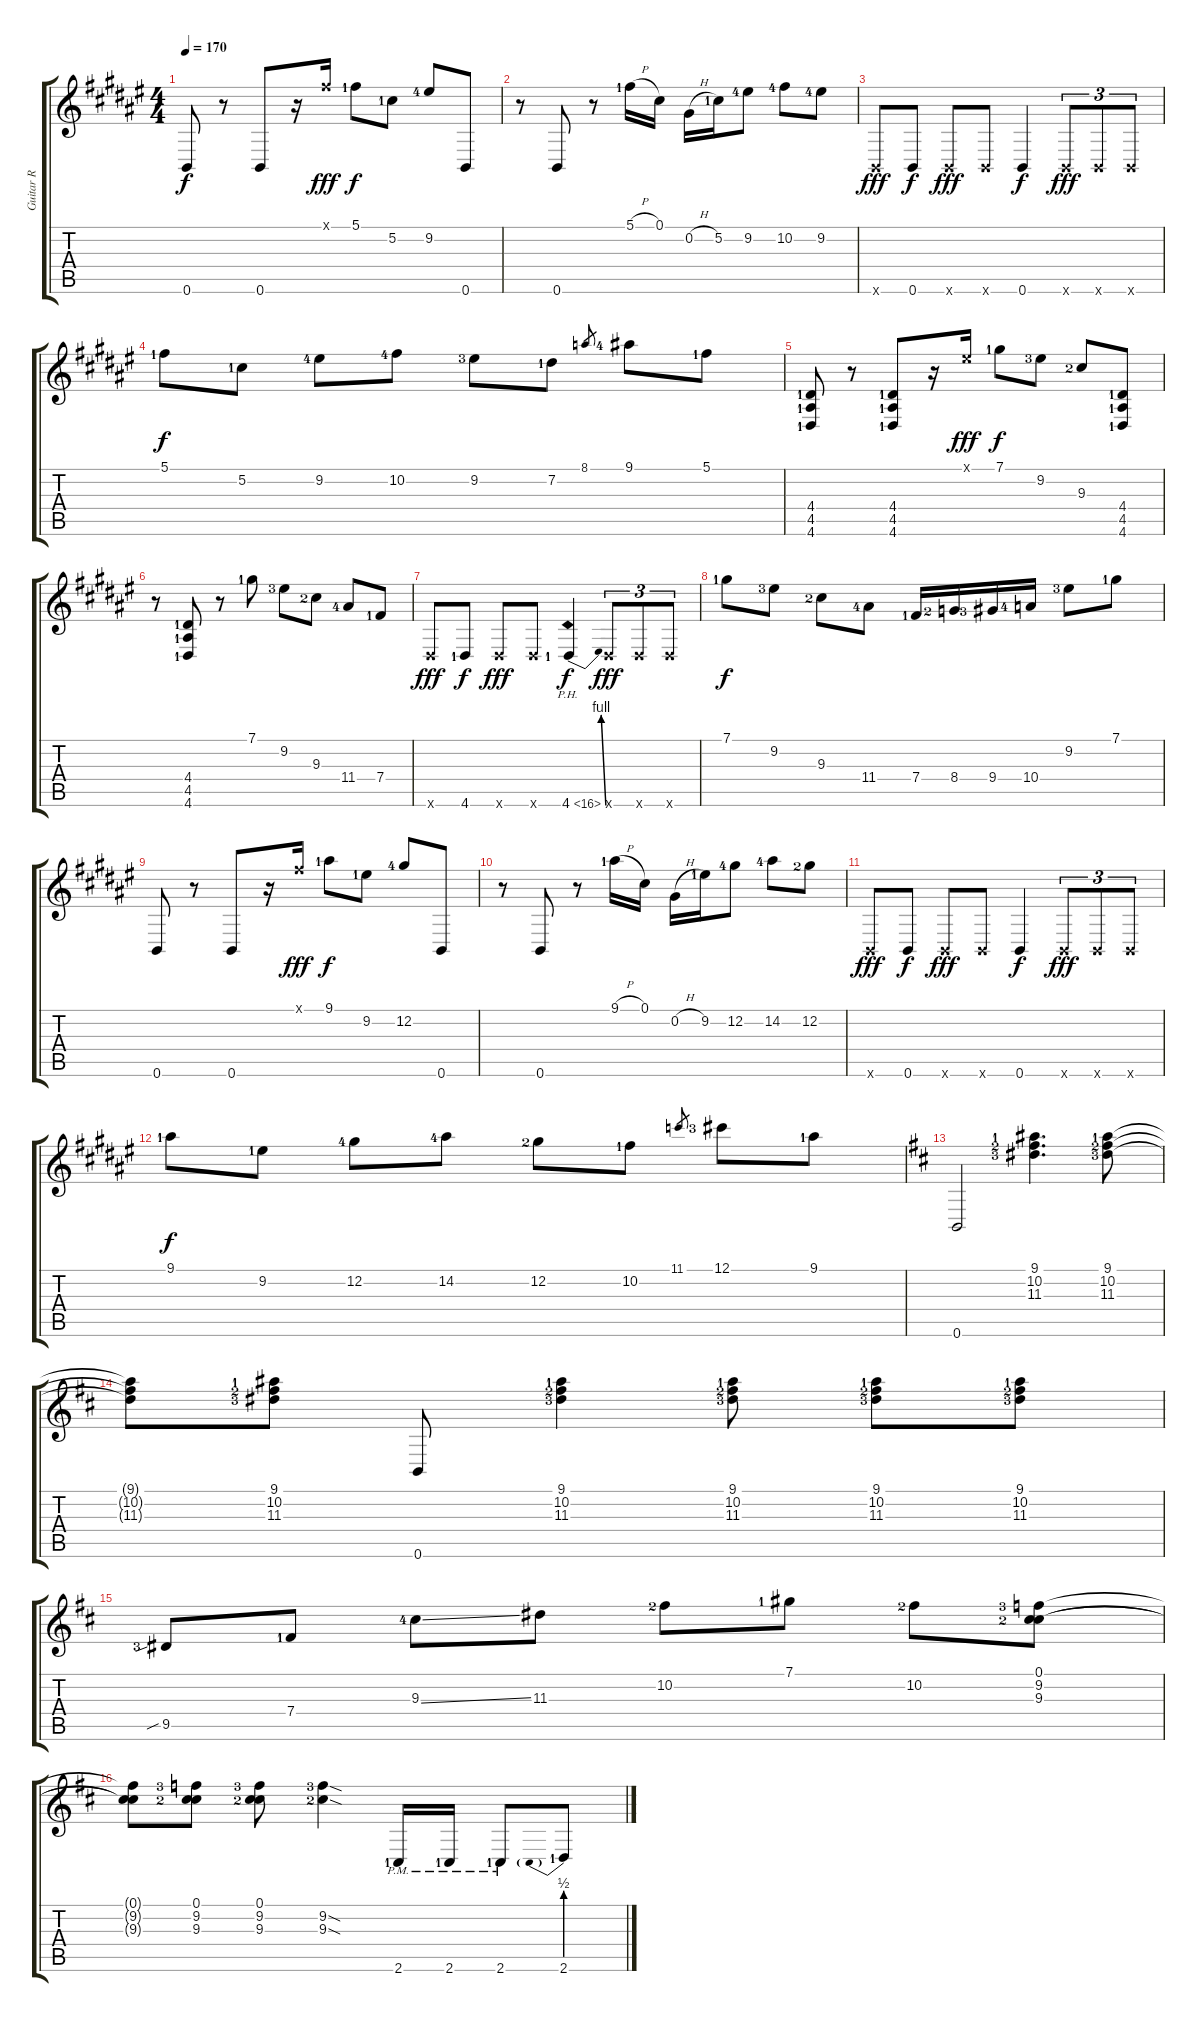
\track ("Guitar R" "Guitar R") {instrument distortionguitar}
\staff {score tabs}
\tuning (Db4 Ab3 E3 B2 Gb2 B1) {hide}
\ts (4 4)
\tempo 170
\clef g2
\ks d#minor
0.6.8{dy f} r.8 0.6.8 r.16 5.1{x}.16{dy fff} 5.1{lf 2}.8{dy f} 5.2{lf 2}.8 9.2{lf 5}.8 0.6.8 |
r.8 0.6.8 r.8 5.1{h lf 2}.16 0.1.16 0.2{h}.16 5.2{lf 2}.16 9.2{lf 5}.8 10.2{lf 5}.8 9.2{lf 5}.8 |
0.6{x}.8{dy fff} 0.6.8{dy f} 0.6{x}.8{dy fff} 0.6{x}.8 0.6.4{dy f} 0.6{x}.8{tu (3 2) dy fff} 0.6{x}.8{tu (3 2)} 0.6{x}.8{tu (3 2)} |
5.1{lf 2}.8{dy f} 5.2{lf 2}.8 9.2{lf 5}.8 10.2{lf 5}.8 9.2{lf 4}.8 7.2{lf 2}.8 8.1.8{gr} 9.1{lf 5}.8 5.1{lf 2}.8 |
(4.4{lf 2} 4.5{lf 2} 4.6{lf 2}).8 r.8 (4.4{lf 2} 4.5{lf 2} 4.6{lf 2}).8 r.16 4.1{x}.16{dy fff} 7.1{lf 2}.8{dy f} 9.2{lf 4}.8 9.3{lf 3}.8 (4.4{lf 2} 4.5{lf 2} 4.6{lf 2}).8 |
r.8 (4.4{lf 2} 4.5{lf 2} 4.6{lf 2}).8 r.8 7.1{lf 2}.8 9.2{lf 4}.8 9.3{lf 3}.8 11.4{lf 5}.8 7.4{lf 2}.8 |
4.6{x}.8{dy fff} 4.6{lf 2}.8{dy f} 4.6{x}.8{dy fff} 4.6{x}.8 4.6{be (bend 0 0 60 4) ph 12 lf 2}.4{dy f} 4.6{x}.8{tu (3 2) dy fff} 4.6{x}.8{tu (3 2)} 4.6{x}.8{tu (3 2)} |
7.1{lf 2}.8{dy f} 9.2{lf 4}.8 9.3{lf 3}.8 11.4{lf 5}.8 7.4{lf 2}.16 8.4{lf 3}.16 9.4{lf 4}.16 10.4{lf 5}.16 9.2{lf 4}.8 7.1{lf 2}.8 |
0.6.8 r.8 0.6.8 r.16 5.1{x}.16{dy fff} 9.1{lf 2}.8{dy f} 9.2{lf 2}.8 12.2{lf 5}.8 0.6.8 |
r.8 0.6.8 r.8 9.1{h lf 2}.16 0.1.16 0.2{h}.16 9.2{lf 2}.16 12.2{lf 5}.8 14.2{lf 5}.8 12.2{lf 3}.8 |
0.6{x}.8{dy fff} 0.6.8{dy f} 0.6{x}.8{dy fff} 0.6{x}.8 0.6.4{dy f} 0.6{x}.8{tu (3 2) dy fff} 0.6{x}.8{tu (3 2)} 0.6{x}.8{tu (3 2)} |
9.1{lf 2}.8{dy f} 9.2{lf 2}.8 12.2{lf 5}.8 14.2{lf 5}.8 12.2{lf 3}.8 10.2{lf 2}.8 11.1.8{gr} 12.1{lf 4}.8 9.1{lf 2}.8 |
\ks bminor
0.6.2 (9.1{lf 2} 10.2{lf 3} 11.3{lf 4}).4{d} (9.1{lf 2} 10.2{lf 3} 11.3{lf 4}).8 |
(9.1{t} 10.2{t} 11.3{t}).8 (9.1{lf 2} 10.2{lf 3} 11.3{lf 4}).8 0.6.8 (9.1{lf 2} 10.2{lf 3} 11.3{lf 4}).4 (9.1{lf 2} 10.2{lf 3} 11.3{lf 4}).8 (9.1{lf 2} 10.2{lf 3} 11.3{lf 4}).8 (9.1{lf 2} 10.2{lf 3} 11.3{lf 4}).8 |
9.5{sib lf 4}.8 7.4{lf 2}.8 9.3{ss lf 5}.8 11.3.8 10.2{lf 3}.8 7.1{lf 2}.8 10.2{lf 3}.8 (0.1 9.2{lf 4} 9.3{lf 3}).8 |
(0.1{t} 9.2{t} 9.3{t}).8 (0.1 9.2{lf 4} 9.3{lf 3}).8 (0.1 9.2{lf 4} 9.3{lf 3}).8 (9.2{sod lf 4} 9.3{sod lf 3}).4 2.6{pm lf 2}.16 2.6{pm lf 2}.16 2.6{pm lf 2}.8 2.6{be (prebend 0 2 60 2) lf 2}.8
